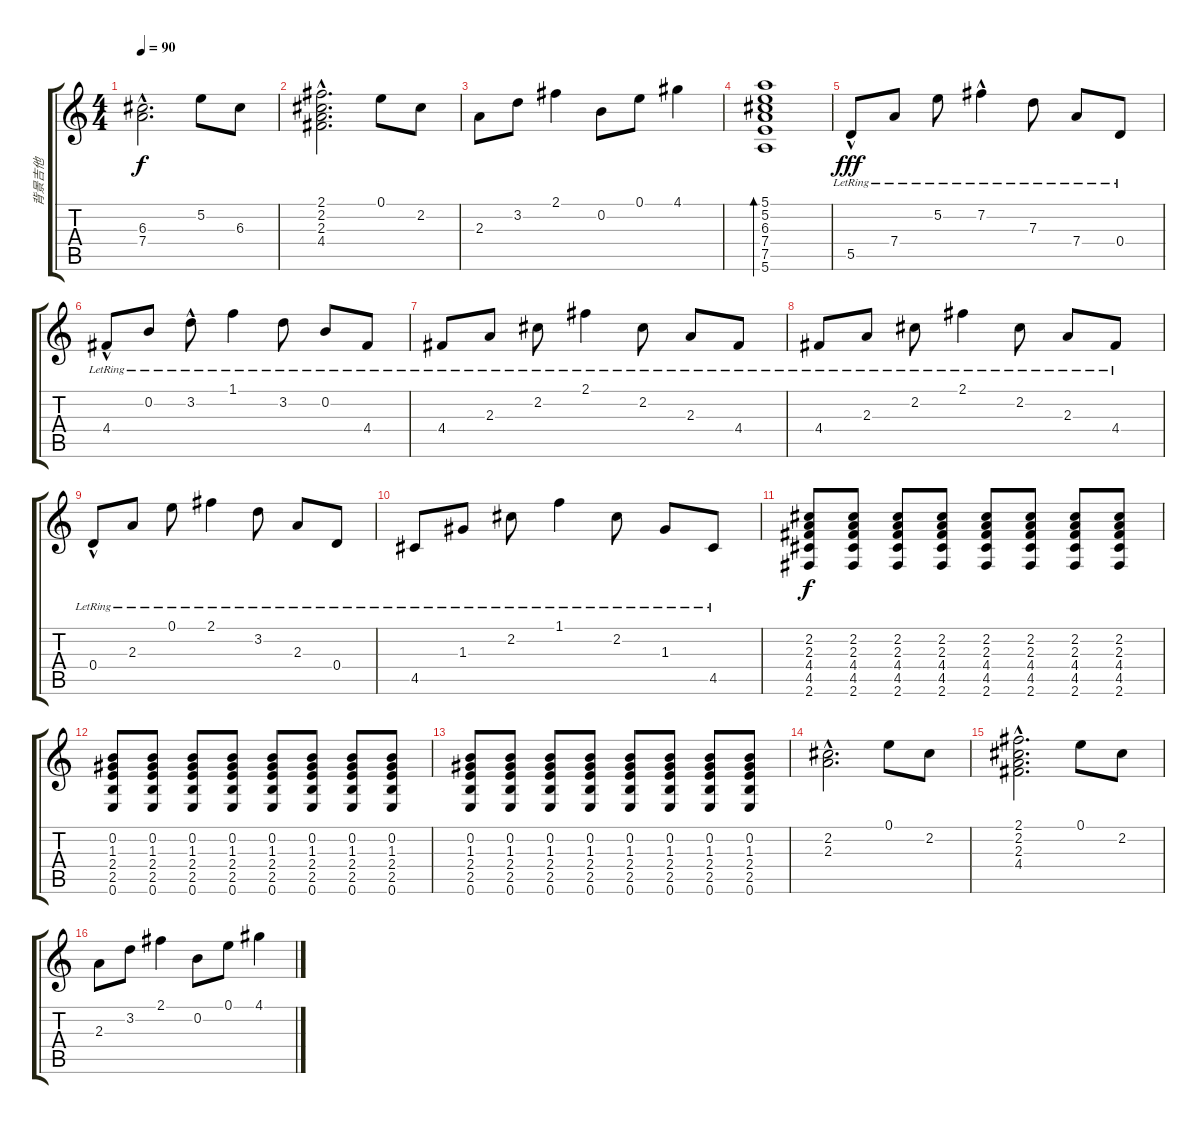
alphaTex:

\track ("背景吉他" "背景吉他") {instrument acousticguitarsteel}
\staff {score tabs}
\tuning (E4 B3 G3 D3 A2 E2) {hide}
\ts (4 4)
\tempo 90
\clef g2
\ks c
(6.3{hac} 7.4{hac}).2{d dy f} 5.2.8 6.3.8 |
(2.1{hac} 2.2{hac} 2.3{hac} 4.4{hac}).2{d} 0.1.8 2.2.8 |
2.3.8 3.2.8 2.1.4 0.2.8 0.1.8 4.1.4 |
(5.1 5.2 6.3 7.4 7.5 5.6).1{bd 120} |
5.5{hac lr}.8{dy fff} 7.4{lr}.8 5.2{lr}.8 7.2{hac lr}.4 7.3{lr}.8 7.4{lr}.8 0.4{lr}.8 |
4.4{hac lr}.8 0.2{lr}.8 3.2{hac lr}.8 1.1{lr}.4 3.2{lr}.8 0.2{lr}.8 4.4{lr}.8 |
4.4{lr}.8 2.3{lr}.8 2.2{lr}.8 2.1{lr}.4 2.2{lr}.8 2.3{lr}.8 4.4{lr}.8 |
4.4{lr}.8 2.3{lr}.8 2.2{lr}.8 2.1{lr}.4 2.2{lr}.8 2.3{lr}.8 4.4{lr}.8 |
0.4{hac lr}.8 2.3{lr}.8 0.1{lr}.8 2.1{lr}.4 3.2{lr}.8 2.3{lr}.8 0.4{lr}.8 |
4.5{lr}.8 1.3{lr}.8 2.2{lr}.8 1.1{lr}.4 2.2{lr}.8 1.3{lr}.8 4.5{lr}.8 |
(2.2 2.3 4.4 4.5 2.6).8{dy f} (2.2 2.3 4.4 4.5 2.6).8 (2.2 2.3 4.4 4.5 2.6).8 (2.2 2.3 4.4 4.5 2.6).8 (2.2 2.3 4.4 4.5 2.6).8 (2.2 2.3 4.4 4.5 2.6).8 (2.2 2.3 4.4 4.5 2.6).8 (2.2 2.3 4.4 4.5 2.6).8 |
(0.2 1.3 2.4 2.5 0.6).8 (0.2 1.3 2.4 2.5 0.6).8 (0.2 1.3 2.4 2.5 0.6).8 (0.2 1.3 2.4 2.5 0.6).8 (0.2 1.3 2.4 2.5 0.6).8 (0.2 1.3 2.4 2.5 0.6).8 (0.2 1.3 2.4 2.5 0.6).8 (0.2 1.3 2.4 2.5 0.6).8 |
(0.2 1.3 2.4 2.5 0.6).8 (0.2 1.3 2.4 2.5 0.6).8 (0.2 1.3 2.4 2.5 0.6).8 (0.2 1.3 2.4 2.5 0.6).8 (0.2 1.3 2.4 2.5 0.6).8 (0.2 1.3 2.4 2.5 0.6).8 (0.2 1.3 2.4 2.5 0.6).8 (0.2 1.3 2.4 2.5 0.6).8 |
(2.2{hac} 2.3{hac}).2{d} 0.1.8 2.2.8 |
(2.1{hac} 2.2{hac} 2.3{hac} 4.4{hac}).2{d} 0.1.8 2.2.8 |
2.3.8 3.2.8 2.1.4 0.2.8 0.1.8 4.1.4
